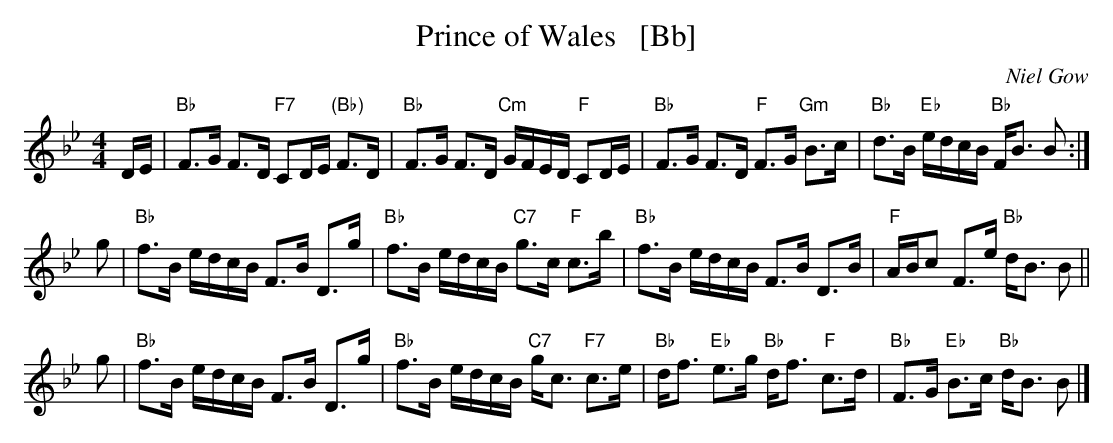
X:1
T:  Prince of Wales   [Bb]
C:  Niel Gow
M:  4/4
L:  1/8
K:  Bb
D/E/ |\
"Bb"F>G F>D "F7"CD/E/ "(Bb)"F>D | "Bb"F>G F>D "Cm"G/F/E/D/ "F"CD/E/ |\
"Bb"F>G F>D "F"F>G "Gm"B>c | "Bb"d>B "Eb"e/d/c/B/ "Bb"F<B B :|
g |\
"Bb"f>B e/d/c/B/ F>B D>g | "Bb"f>B e/d/c/B/ "C7"g>c "F"c>b |\
"Bb"f>B e/d/c/B/ F>B D>B | "F"A/B/c F>e "Bb"d<B B ||
g |\
"Bb"f>B e/d/c/B/ F>B D>g | "Bb"f>B e/d/c/B/ "C7"g<c "F7"c>e |\
"Bb"d<f "Eb"e>g "Bb"d<f "F"c>d | "Bb"F>G "Eb"B>c "Bb"d<B B |]
